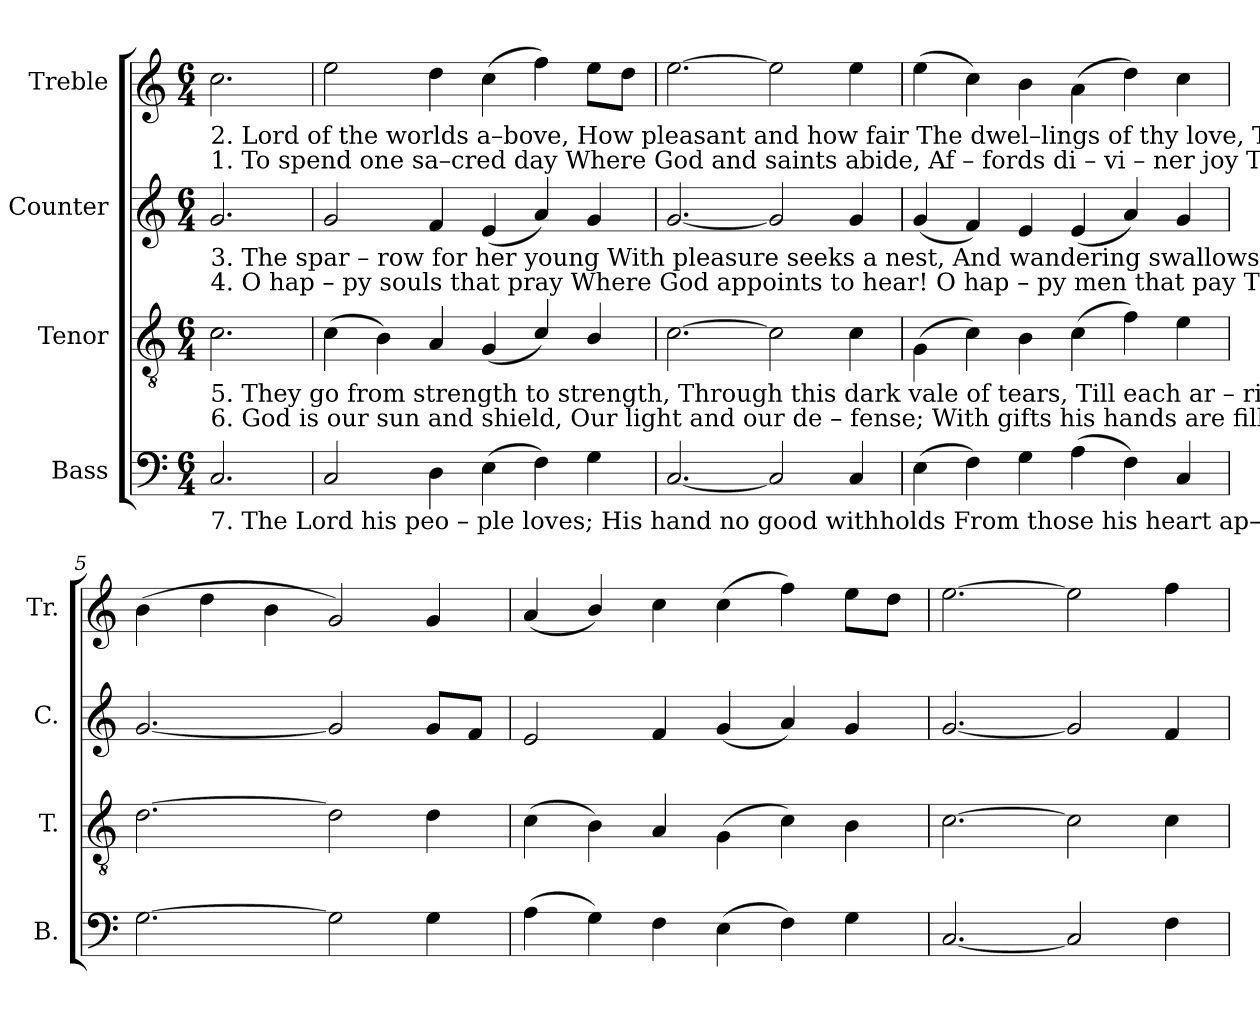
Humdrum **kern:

**kern	**kern	**kern	**kern
*part4	*part3	*part2	*part1
*staff4	*staff3	*staff2	*staff1
*I"Bass	*I"Tenor	*I"Counter	*I"Treble
*I'B.	*I'T.	*I'C.	*I'Tr.
*clefF4	*clefGv2	*clefG2	*clefG2
*k[]	*k[]	*k[]	*k[]
*M6/4	*M6/4	*M6/4	*M6/4
*MM160	*MM160	*MM160	*MM160
=1	=1	=1	=1
!	!	!	!LO:TX:b:t=2. Lord   of          the   worlds a–bove,         How  pleasant  and  how  fair                 The   dwel–lings  of   thy     love,          Thy
!	!	!	!LO:TX:b:t=1. To       spend one  sa–cred     day            Where God and saints abide,                 Af   –  fords  di – vi  –  ner      joy           Than
!	!	!LO:TX:b:t=3. The    spar – row  for   her      young      With  pleasure  seeks  a  nest,                And    wandering swallows long         To	!
!	!	!LO:TX:b:t=4. O          hap  –  py  souls  that   pray         Where  God appoints to hear!               O         hap  –  py  men  that    pay       Their	!
!	!LO:TX:b:t=5. They go from strength to strength,    Through this dark vale of tears,             Till      each   ar – rives  at       length,    Till	!	!
!	!LO:TX:b:t=6. God     is       our  sun   and   shield,      Our   light  and  our  de – fense;             With  gifts    his  hands are   filled,      We	!	!
!LO:TX:b:t=7. The     Lord  his  peo – ple     loves;        His hand no good withholds               From   those  his  heart ap–proves,      From	!	!	!
2.C/	2.c\	2.g/	2.cc\
=2	=2	=2	=2
2C/	(4c\	2g/	2ee\
.	4B\)	.	.
4D\	4A/	4f/	4dd\
(4E\	(4G/	(4e/	(4cc\
4F\)	4c/)	4a/)	4ff\)
4G\	4B/	4g/	8ee\L
.	.	.	8dd\J
=3	=3	=3	=3
[2.C/	[2.c\	[2.g/	[2.ee\
2C/]	2c\]	2g/]	2ee\]
4C/	4c\	4g/	4ee\
=4	=4	=4	=4
(4E\	(4G\	(4g/	(4ee\
4F\)	4c\)	4f/)	4cc\)
4G\	4B\	4e/	4b\
(4A\	(4c\	(4e/	(>4a\
4F\)	4f\)	4a/)	4dd\)
4C/	4e\	4g/	4cc\
=5	=5	=5	=5
[2.G\	[2.d\	[2.g/	(4b\
.	.	.	4dd\
.	.	.	4b\
2G\]	2d\]	2g/]	2g/)
4G\	4d\	8g/L	4g/
.	.	8f/J	.
=6	=6	=6	=6
(4A\	(4c\	2e/	(4a/
4G\)	4B\)	.	4b/)
4F\	4A/	4f/	4cc\
(4E\	(4G\	(4g/	(4cc\
4F\)	4c\)	4a/)	4ff\)
4G\	4B\	4g/	8ee\L
.	.	.	8dd\J
=7	=7	=7	=7
[2.C/	[2.c\	[2.g/	[2.ee\
2C/]	2c\]	2g/]	2ee\]
4F\	4c\	4f/	4ff\
=	=	=	=
*-	*-	*-	*-
